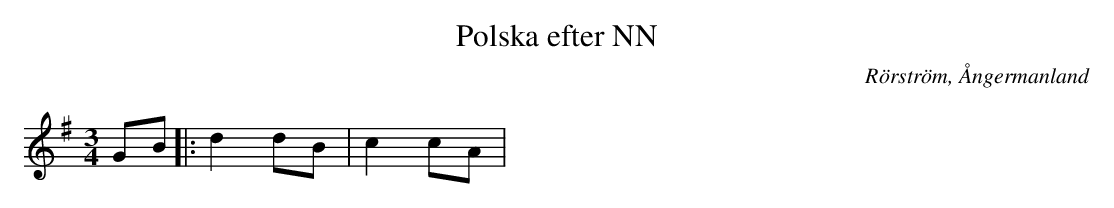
X:1
T:Polska efter NN
O:Rörström, Ångermanland
M:3/4
L:1/8
K:G
GB|: d2 dB | c2 cA|
